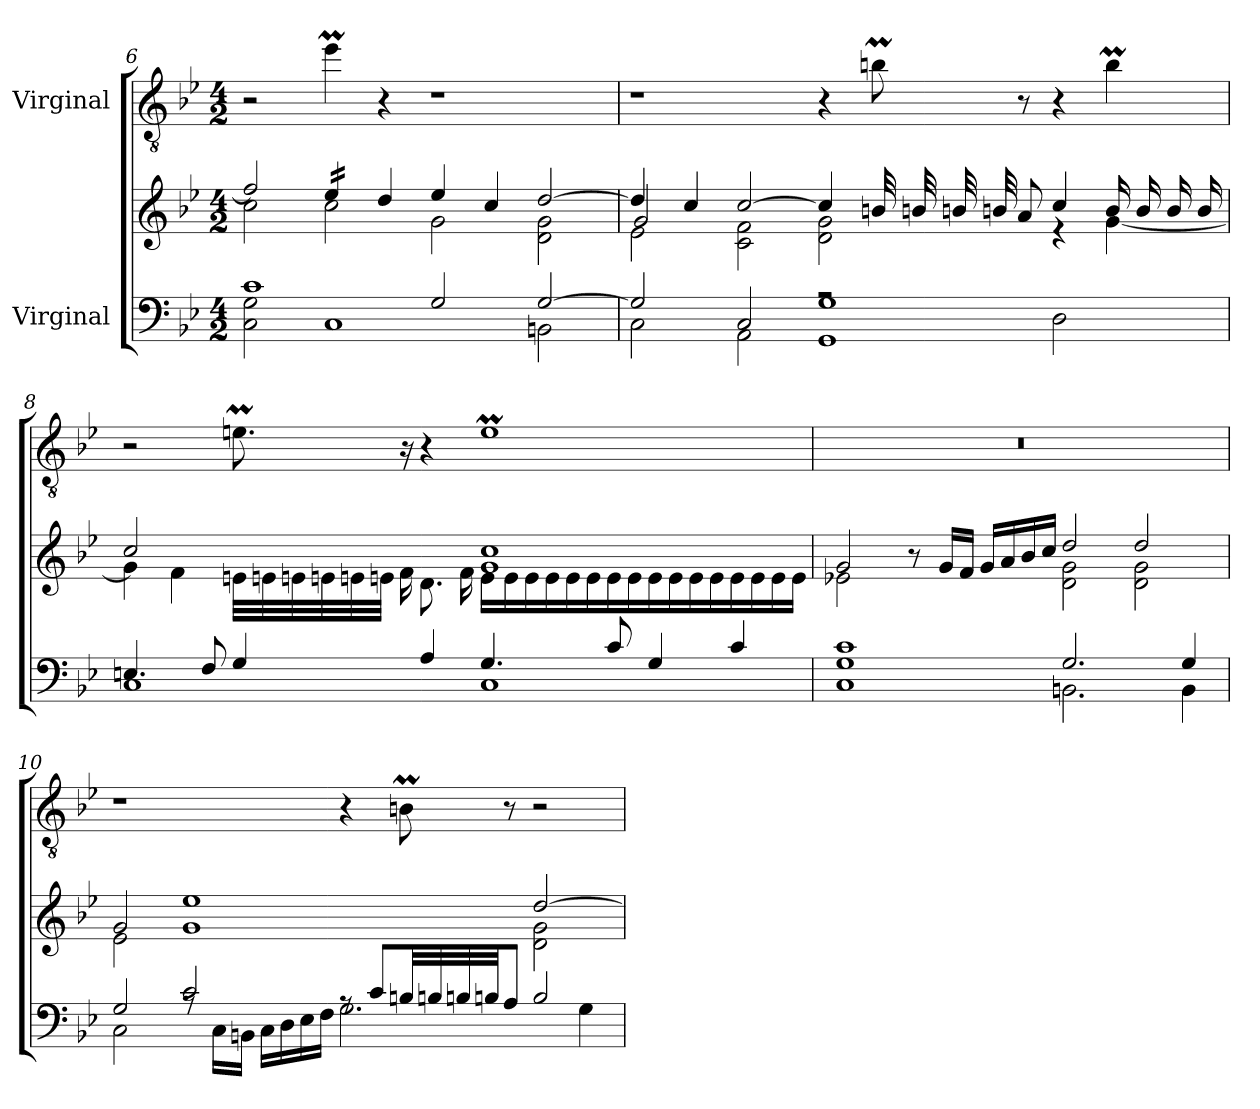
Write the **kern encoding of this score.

**kern	**kern	**kern
*part2	*part2	*part1
*staff3	*staff2	*staff1
*I"Virginal	*	*I"Virginal
*clefF4	*clefG2	*clefGv2
*k[b-e-]	*k[b-e-]	*k[b-e-]
*M4/2	*M4/2	*M4/2
=6	=6	=6
*^	*^	*
1c	2C\ 2G\	2ff/]	2cc\	2r
*	*	*tremolo	*	*
.	1C	16ee-/LL	2cc\	4ee-M\
.	.	16ee-/	.	.
.	.	16ee-/	.	.
.	.	16ee-/JJ	.	.
*	*	*Xtremolo	*	*
.	.	4dd/	.	4r
2G/	.	4ee-/	2g\	1r
.	.	4cc/	.	.
[2G/	2BBn\	[2dd/	2d\ 2g\	.
=7	=7	=7	=7	=7
*	*^	*	*^	*
2G/]	2C\	1ryy	4dd/]	2e-\	2g/	1r
.	.	.	4cc/	.	.	.
2C/	2AA\	.	[2cc/	2c\ 2f\	1.ryy	.
1G	2rA	1GG	4cc/]	2d\ 2g\	.	4r
*	*	*	*tremolo	*	*	*
.	.	.	32bn/LLL	.	.	8bnm\
.	.	.	32bn/	.	.	.
.	.	.	32bn/	.	.	.
.	.	.	32bn/	.	.	.
*	*	*	*Xtremolo	*	*	*
.	.	.	8a/J	.	.	8r
.	2D\	.	4cc/	4r	.	4r
*	*	*	*tremolo	*	*	*
.	.	.	16b/LL	[4g\	.	4bm\
.	.	.	16b/	.	.	.
.	.	.	16b/	.	.	.
.	.	.	16b/JJ	.	.	.
*	*	*	*Xtremolo	*	*	*
*	*v	*v	*	*	*	*
*	*	*	*v	*v	*
!!LO:LB:g=z
=8	=8	=8	=8	=8
4.En/	1C	2cc/	4g\]	2r
.	.	.	4f\	.
8F/	.	.	.	.
*	*	*tremolo	*	*
4G/	.	2ryy	32en\LLL	8.enm\
.	.	.	32en\	.
.	.	.	32en\	.
.	.	.	32en\	.
.	.	.	32en\	.
.	.	.	32en\JJJ	.
*	*	*Xtremolo	*	*
.	.	.	16f\K	16r
4A/	.	.	8.d\	4r
.	.	.	16f\Jk	.
*	*	*tremolo	*	*
4.G/	1C	1g 1cc	16eLL	1em
.	.	.	16e	.
.	.	.	16e	.
.	.	.	16e	.
.	.	.	16e	.
.	.	.	16e	.
8c/	.	.	16e	.
.	.	.	16e	.
4G/	.	.	16e	.
.	.	.	16e	.
.	.	.	16e	.
.	.	.	16e	.
4c/	.	.	16e	.
.	.	.	16e	.
.	.	.	16e	.
.	.	.	16eJJ	.
*	*	*Xtremolo	*	*
=9	=9	=9	=9	=9
1C 1G 1c	1ryy	2g/	2e-X\	0r
.	.	8r	2ryy	.
.	.	16g/LL	.	.
.	.	16f/JJ	.	.
.	.	16g/LL	.	.
.	.	16a/	.	.
.	.	16b-/	.	.
.	.	16cc/JJ	.	.
2.G/	2.BBn\	2dd/	2d\ 2g\	.
.	.	2dd/	2d\ 2g\	.
4G/	4BB\	.	.	.
!!LO:LB:g=z
=10	=10	=10	=10	=10
2G/	2C\	2g/	2e-\	1r
2c/	8rA	1ee-	1g	.
.	16C\LL	.	.	.
.	16BBn\JJ	.	.	.
.	16C\LL	.	.	.
.	16D\	.	.	.
.	16E-\	.	.	.
.	16F\JJ	.	.	.
8rA	2.G\	.	.	4r
8c/L	.	.	.	.
*tremolo	*	*	*	*
32Bn/	.	.	.	8Bnm\
32Bn/	.	.	.	.
32Bn/	.	.	.	.
32Bn/	.	.	.	.
*Xtremolo	*	*	*	*
8A/J	.	.	.	8r
2B/	.	[2dd/	2d\ 2g\	2r
.	4G\	.	.	.
*v	*v	*	*	*
*	*v	*v	*
=	=	=
*-	*-	*-
